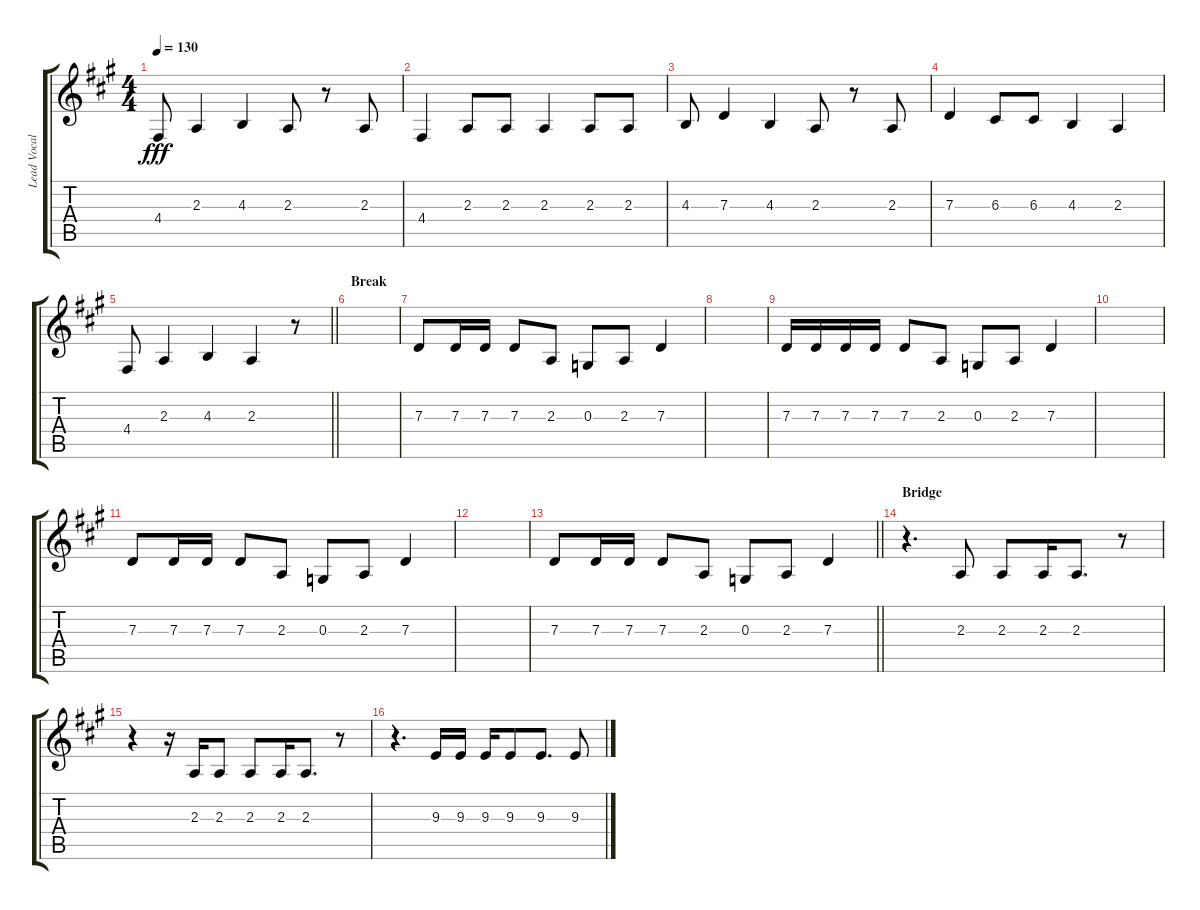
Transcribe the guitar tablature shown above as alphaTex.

\track ("Lead Vocals" "Lead Vocal") {instrument lead2sawtooth}
\staff {score tabs}
\tuning (E4 B3 G3 D3 A2 E2) {hide}
\ts (4 4)
\tempo 130
\clef g2
\ks a
4.4.8{dy fff} 2.3.4 4.3.4 2.3.8 r.8 2.3.8 |
4.4.4 2.3.8 2.3.8 2.3.4 2.3.8 2.3.8 |
4.3.8 7.3.4 4.3.4 2.3.8 r.8 2.3.8 |
7.3.4 6.3.8 6.3.8 4.3.4 2.3.4 |
\barLineRight lightlight
4.4.8 2.3.4 4.3.4 2.3.4 r.8 |
\section ("" "Break")
|
7.3.8 7.3.16 7.3.16 7.3.8 2.3.8 0.3.8 2.3.8 7.3.4 |
|
7.3.16 7.3.16 7.3.16 7.3.16 7.3.8 2.3.8 0.3.8 2.3.8 7.3.4 |
|
7.3.8 7.3.16 7.3.16 7.3.8 2.3.8 0.3.8 2.3.8 7.3.4 |
|
\barLineRight lightlight
7.3.8 7.3.16 7.3.16 7.3.8 2.3.8 0.3.8 2.3.8 7.3.4 |
\section ("" "Bridge")
r.4{d} 2.3.8 2.3.8 2.3.16 2.3.8{d} r.8 |
r.4 r.16 2.3.16 2.3.8 2.3.8 2.3.16 2.3.8{d} r.8 |
r.4{d} 9.3.16 9.3.16 9.3.16 9.3.8 9.3.8{d} 9.3.8
